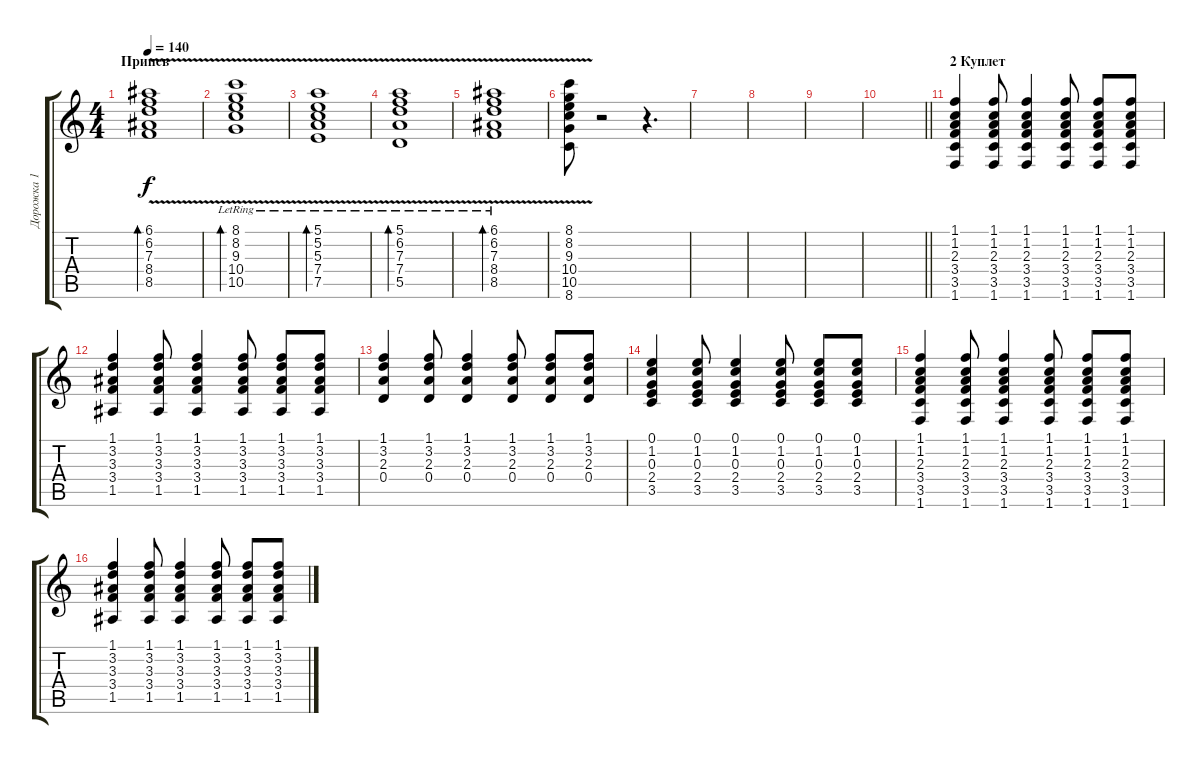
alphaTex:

\track ("Дорожка 1" "Дорожка 1") {instrument acousticguitarsteel}
\staff {score tabs}
\tuning (E4 B3 G3 D3 A2 E2) {hide}
\ts (4 4)
\section ("" "Припев")
\tempo 140
\clef g2
\ks c
(6.1 6.2{v} 7.3 8.4 8.5).1{bd 240 dy f} |
(8.1{lr} 8.2{v lr} 9.3{lr} 10.4{lr} 10.5{lr}).1{bd 240} |
(5.1 5.2 5.3 7.4{v lr} 7.5).1{bd 240} |
(5.1{v lr} 6.2{lr} 7.3{lr} 7.4{lr} 5.5{lr}).1{bd 240} |
(6.1{lr} 6.2{v lr} 7.3{lr} 8.4{lr} 8.5{lr}).1{bd 240} |
(8.1 8.2{v} 9.3 10.4 10.5 8.6).8 r.2 r.4{d} |
|
|
|
\barLineRight lightlight
|
\section ("" "2 Куплет")
(1.1 1.2 2.3 3.4 3.5 1.6).4{volume 10} (1.1 1.2 2.3 3.4 3.5 1.6).8 (1.1 1.2 2.3 3.4 3.5 1.6).4 (1.1 1.2 2.3 3.4 3.5 1.6).8 (1.1 1.2 2.3 3.4 3.5 1.6).8 (1.1 1.2 2.3 3.4 3.5 1.6).8 |
(1.1 3.2 3.3 3.4 1.5).4 (1.1 3.2 3.3 3.4 1.5).8 (1.1 3.2 3.3 3.4 1.5).4 (1.1 3.2 3.3 3.4 1.5).8 (1.1 3.2 3.3 3.4 1.5).8 (1.1 3.2 3.3 3.4 1.5).8 |
(1.1 3.2 2.3 0.4).4 (1.1 3.2 2.3 0.4).8 (1.1 3.2 2.3 0.4).4 (1.1 3.2 2.3 0.4).8 (1.1 3.2 2.3 0.4).8 (1.1 3.2 2.3 0.4).8 |
(0.1 1.2 0.3 2.4 3.5).4 (0.1 1.2 0.3 2.4 3.5).8 (0.1 1.2 0.3 2.4 3.5).4 (0.1 1.2 0.3 2.4 3.5).8 (0.1 1.2 0.3 2.4 3.5).8 (0.1 1.2 0.3 2.4 3.5).8 |
(1.1 1.2 2.3 3.4 3.5 1.6).4 (1.1 1.2 2.3 3.4 3.5 1.6).8 (1.1 1.2 2.3 3.4 3.5 1.6).4 (1.1 1.2 2.3 3.4 3.5 1.6).8 (1.1 1.2 2.3 3.4 3.5 1.6).8 (1.1 1.2 2.3 3.4 3.5 1.6).8 |
(1.1 3.2 3.3 3.4 1.5).4 (1.1 3.2 3.3 3.4 1.5).8 (1.1 3.2 3.3 3.4 1.5).4 (1.1 3.2 3.3 3.4 1.5).8 (1.1 3.2 3.3 3.4 1.5).8 (1.1 3.2 3.3 3.4 1.5).8
